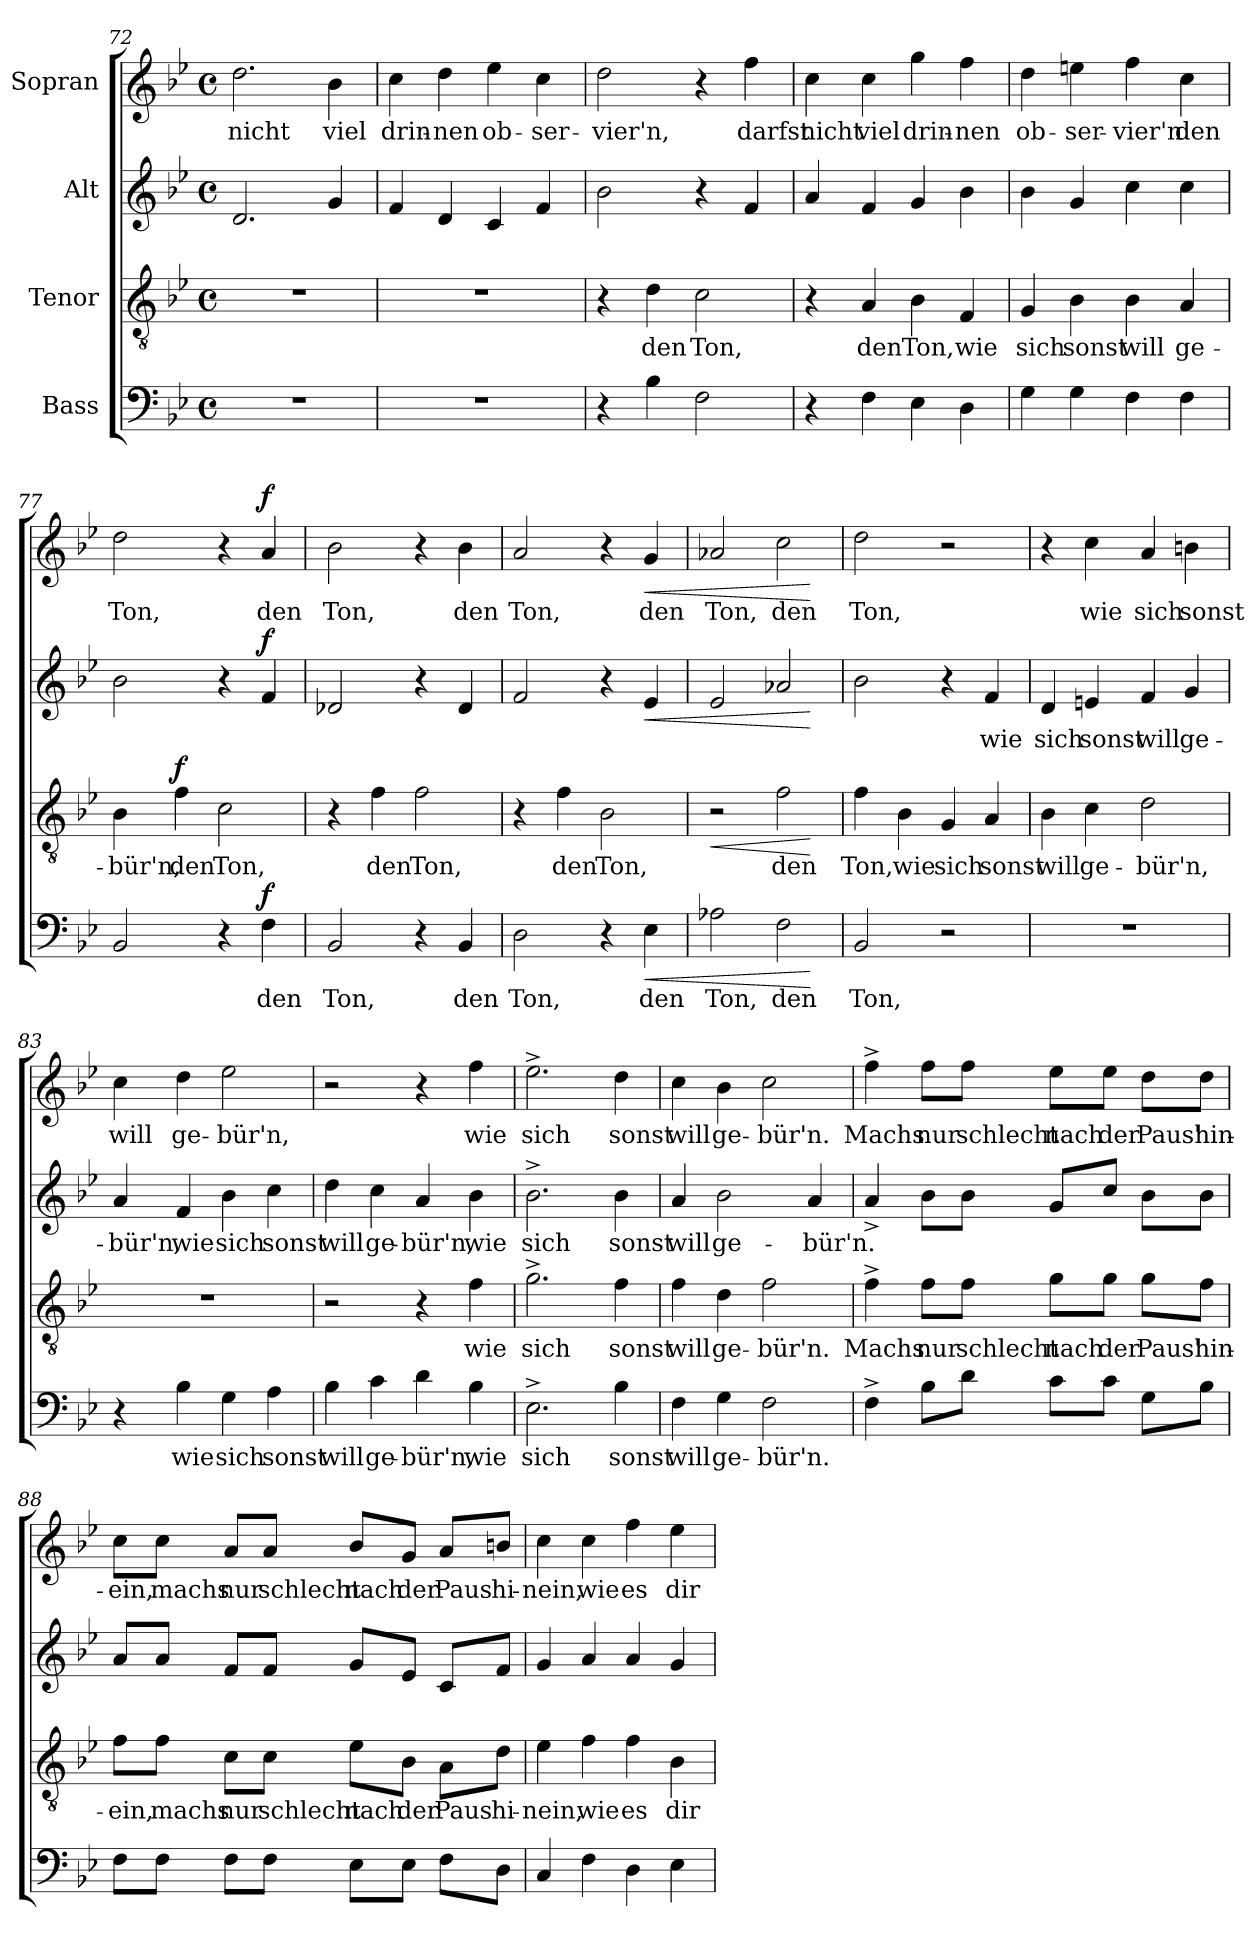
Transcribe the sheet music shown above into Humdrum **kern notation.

**kern	**text	**dynam	**kern	**text	**dynam	**kern	**text	**dynam	**kern	**text	**dynam
*part4	*part4	*part4	*part3	*part3	*part3	*part2	*part2	*part2	*part1	*part1	*part1
*staff4	*staff4	*staff4	*staff3	*staff3	*staff3	*staff2	*staff2	*staff2	*staff1	*staff1	*staff1
*I"Bass	*	*	*I"Tenor	*	*	*I"Alt	*	*	*I"Sopran	*	*
*clefF4	*	*	*clefGv2	*	*	*clefG2	*	*	*clefG2	*	*
*k[b-e-]	*	*	*k[b-e-]	*	*	*k[b-e-]	*	*	*k[b-e-]	*	*
*B-:	*	*	*B-:	*	*	*B-:	*	*	*B-:	*	*
*M4/4	*	*	*M4/4	*	*	*M4/4	*	*	*M4/4	*	*
*met(c)	*	*	*met(c)	*	*	*met(c)	*	*	*met(c)	*	*
=72	=72	=72	=72	=72	=72	=72	=72	=72	=72	=72	=72
1r	.	.	1r	.	.	2.d/	.	.	2.dd\	nicht	.
.	.	.	.	.	.	4g/	.	.	4b-\	viel	.
=73	=73	=73	=73	=73	=73	=73	=73	=73	=73	=73	=73
1r	.	.	1r	.	.	4f/	.	.	4cc\	drin-	.
.	.	.	.	.	.	4d/	.	.	4dd\	-nen	.
.	.	.	.	.	.	4c/	.	.	4ee-\	ob-	.
.	.	.	.	.	.	4f/	.	.	4cc\	-ser-	.
=74	=74	=74	=74	=74	=74	=74	=74	=74	=74	=74	=74
4r	.	.	4r	.	.	2b-\	.	.	2dd\	-vier'n,	.
4B-\	.	.	4d\	den	.	.	.	.	.	.	.
2F\	.	.	2c\	Ton,	.	4r	.	.	4r	.	.
.	.	.	.	.	.	4f/	.	.	4ff\	darfst	.
!!LO:LB:g=z
=75	=75	=75	=75	=75	=75	=75	=75	=75	=75	=75	=75
4r	.	.	4r	.	.	4a/	.	.	4cc\	nicht	.
4F\	.	.	4A/	den	.	4f/	.	.	4cc\	viel	.
4E-\	.	.	4B-\	Ton,	.	4g/	.	.	4gg\	drin-	.
4D\	.	.	4F/	wie	.	4b-\	.	.	4ff\	-nen	.
=76	=76	=76	=76	=76	=76	=76	=76	=76	=76	=76	=76
4G\	.	.	4G/	sich	.	4b-\	.	.	4dd\	ob-	.
4G\	.	.	4B-\	sonst	.	4g/	.	.	4een\	-ser-	.
4F\	.	.	4B-\	will	.	4cc\	.	.	4ff\	-vier'n	.
4F\	.	.	4A/	ge-	.	4cc\	.	.	4cc\	den	.
=77	=77	=77	=77	=77	=77	=77	=77	=77	=77	=77	=77
2BB-/	.	.	4B-\	-bür'n,	.	2b-\	.	.	2dd\	Ton,	.
!	!	!	!	!	!LO:DY:a	!	!	!	!	!	!
.	.	.	4f\	den	f	.	.	.	.	.	.
4r	.	.	2c\	Ton,	.	4r	.	.	4r	.	.
!	!	!LO:DY:a	!	!	!	!	!	!LO:DY:a	!	!	!LO:DY:a
4F\	den	f	.	.	.	4f/	.	f	4a/	den	f
=78	=78	=78	=78	=78	=78	=78	=78	=78	=78	=78	=78
2BB-/	Ton,	.	4r	.	.	2d-X/	.	.	2b-\	Ton,	.
.	.	.	4f\	den	.	.	.	.	.	.	.
4r	.	.	2f\	Ton,	.	4r	.	.	4r	.	.
4BB-/	den	.	.	.	.	4d-/	.	.	4b-\	den	.
=79	=79	=79	=79	=79	=79	=79	=79	=79	=79	=79	=79
2D\	Ton,	.	4r	.	.	2f/	.	.	2a/	Ton,	.
.	.	.	4f\	den	.	.	.	.	.	.	.
4r	.	.	2B-\	Ton,	.	4r	.	.	4r	.	.
!	!	!LO:HP:b	!	!	!	!	!	!LO:HP:b	!	!	!LO:HP:b
4E-\	den	<	.	.	.	4e-/	.	<	4g/	den	<
=80	=80	=80	=80	=80	=80	=80	=80	=80	=80	=80	=80
!	!	!	!	!	!LO:HP:b	!	!	!	!	!	!
2A-X\	Ton,	.	2r	.	<	2e-/	.	.	2a-X/	Ton,	.
2F\	den	.	2f\	den	.	2a-X/	.	.	2cc\	den	.
.	.	[	.	.	[	.	.	[	.	.	[
!!LO:LB:g=z
=81	=81	=81	=81	=81	=81	=81	=81	=81	=81	=81	=81
2BB-/	Ton,	.	4f\	Ton,	.	2b-\	.	.	2dd\	Ton,	.
.	.	.	4B-\	wie	.	.	.	.	.	.	.
2r	.	.	4G/	sich	.	4r	.	.	2r	.	.
.	.	.	4A/	sonst	.	4f/	wie	.	.	.	.
=82	=82	=82	=82	=82	=82	=82	=82	=82	=82	=82	=82
1r	.	.	4B-\	will	.	4d/	sich	.	4r	.	.
.	.	.	4c\	ge-	.	4en/	sonst	.	4cc\	wie	.
.	.	.	2d\	-bür'n,	.	4f/	will	.	4a/	sich	.
.	.	.	.	.	.	4g/	ge-	.	4bn\	sonst	.
=83	=83	=83	=83	=83	=83	=83	=83	=83	=83	=83	=83
4r	.	.	1r	.	.	4a/	-bür'n,	.	4cc\	will	.
4B-\	wie	.	.	.	.	4f/	wie	.	4dd\	ge-	.
4G\	sich	.	.	.	.	4b-\	sich	.	2ee-\	-bür'n,	.
4A\	sonst	.	.	.	.	4cc\	sonst	.	.	.	.
=84	=84	=84	=84	=84	=84	=84	=84	=84	=84	=84	=84
4B-\	will	.	2r	.	.	4dd\	will	.	2r	.	.
4c\	ge-	.	.	.	.	4cc\	ge-	.	.	.	.
4d\	-bür'n,	.	4r	.	.	4a/	-bür'n,	.	4r	.	.
4B-\	wie	.	4f\	wie	.	4b-\	wie	.	4ff\	wie	.
=85	=85	=85	=85	=85	=85	=85	=85	=85	=85	=85	=85
2.E-^\	sich	.	2.g^\	sich	.	2.b-^\	sich	.	2.ee-^\	sich	.
4B-\	sonst	.	4f\	sonst	.	4b-\	sonst	.	4dd\	sonst	.
=86	=86	=86	=86	=86	=86	=86	=86	=86	=86	=86	=86
4F\	will	.	4f\	will	.	4a/	will	.	4cc\	will	.
4G\	ge-	.	4d\	ge-	.	2b-\	ge-	.	4b-\	ge-	.
2F\	-bür'n.	.	2f\	-bür'n.	.	.	.	.	2cc\	-bür'n.	.
.	.	.	.	.	.	4a/	-bür'n.	.	.	.	.
!!LO:PB:g=z
=87	=87	=87	=87	=87	=87	=87	=87	=87	=87	=87	=87
4F^\	.	.	4f^\	Machs	.	4a^/	.	.	4ff^\	Machs	.
8B-\L	.	.	8f\L	nur	.	8b-\L	.	.	8ff\L	nur	.
8d\J	.	.	8f\J	schlecht	.	8b-\J	.	.	8ff\J	schlecht	.
8c\L	.	.	8g\L	nach	.	8g/L	.	.	8ee-\L	nach	.
8c\J	.	.	8g\J	der	.	8cc/J	.	.	8ee-\J	der	.
8G\L	.	.	8g\L	Paus'	.	8b-\L	.	.	8dd\L	Paus'	.
8B-\J	.	.	8f\J	hin-	.	8b-\J	.	.	8dd\J	hin-	.
=88	=88	=88	=88	=88	=88	=88	=88	=88	=88	=88	=88
8F\L	.	.	8f\L	-ein,	.	8a/L	.	.	8cc\L	-ein,	.
8F\J	.	.	8f\J	machs	.	8a/J	.	.	8cc\J	machs	.
8F\L	.	.	8c\L	nur	.	8f/L	.	.	8a/L	nur	.
8F\J	.	.	8c\J	schlecht	.	8f/J	.	.	8a/J	schlecht	.
8E-\L	.	.	8e-\L	nach	.	8g/L	.	.	8b-/L	nach	.
8E-\J	.	.	8B-\J	der	.	8e-/J	.	.	8g/J	der	.
8F\L	.	.	8A\L	Paus'	.	8c/L	.	.	8a/L	Paus'	.
8D\J	.	.	8d\J	hi-	.	8f/J	.	.	8bn/J	hi-	.
!!LO:LB:g=z
=89	=89	=89	=89	=89	=89	=89	=89	=89	=89	=89	=89
4C/	.	.	4e-\	-nein,	.	4g/	.	.	4cc\	-nein,	.
4F\	.	.	4f\	wie	.	4a/	.	.	4cc\	wie	.
4D\	.	.	4f\	es	.	4a/	.	.	4ff\	es	.
4E-\	.	.	4B-\	dir	.	4g/	.	.	4ee-\	dir	.
=	=	=	=	=	=	=	=	=	=	=	=
*-	*-	*-	*-	*-	*-	*-	*-	*-	*-	*-	*-
